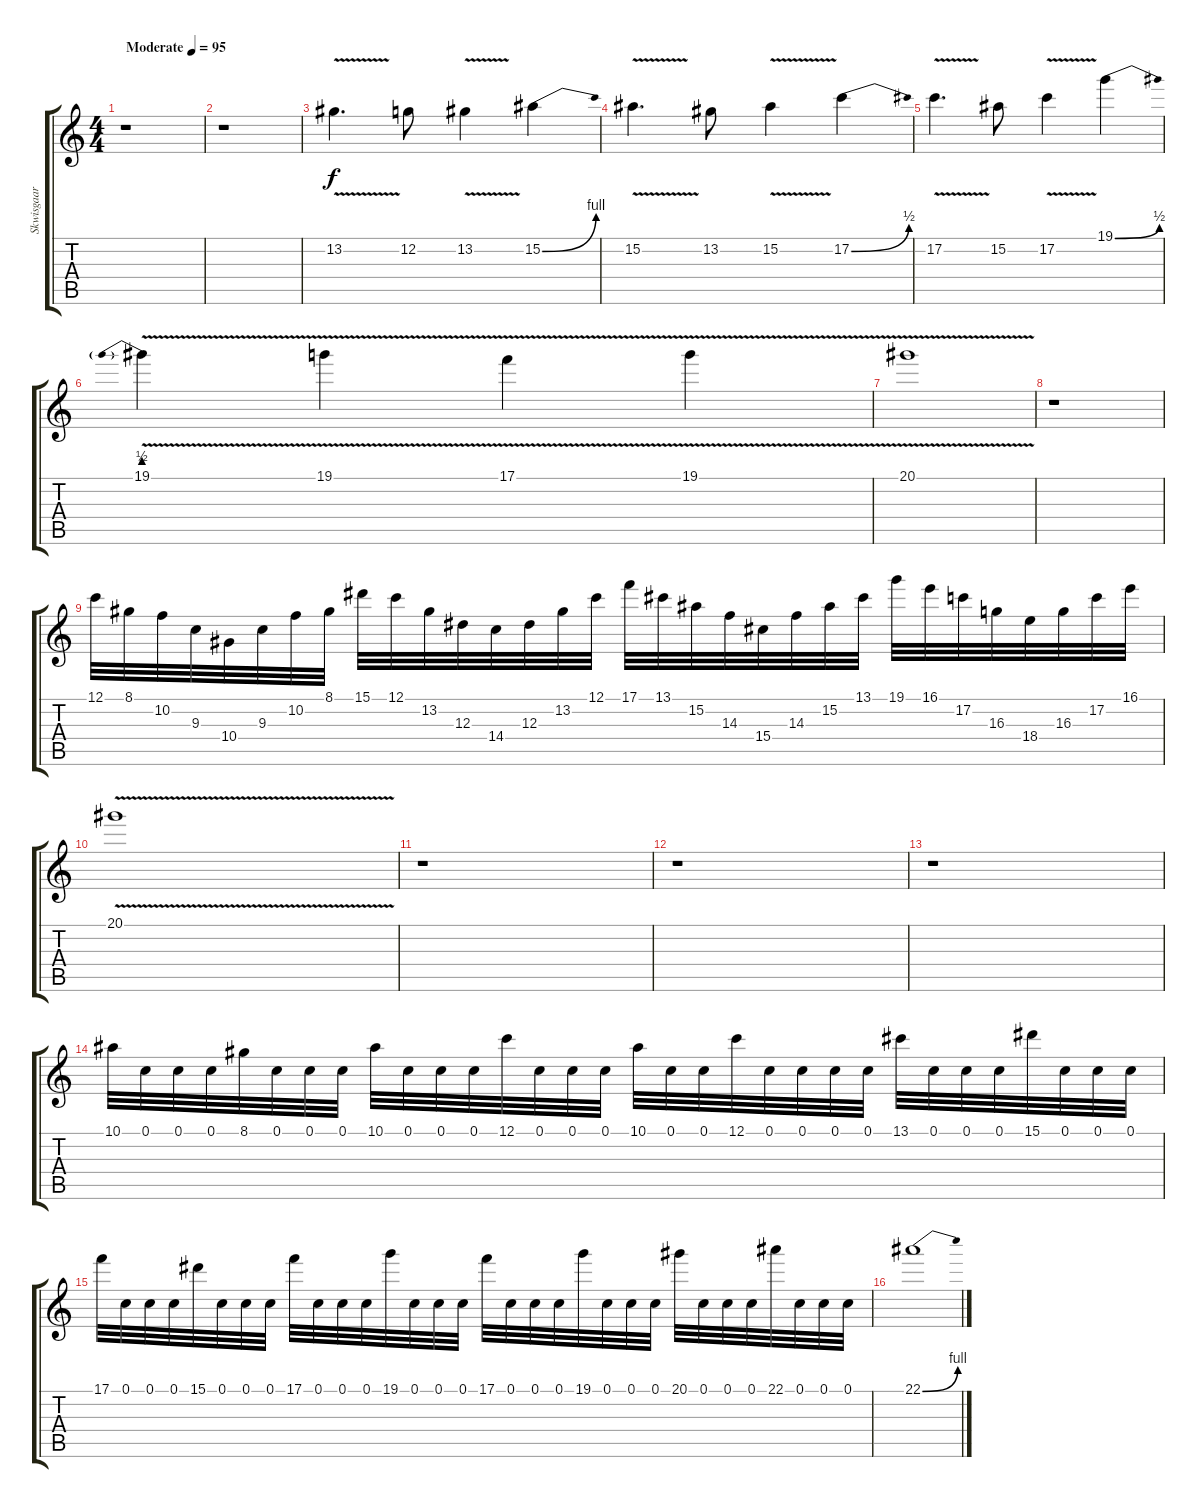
\track ("Skwisgaar 1" "Skwisgaar ") {instrument distortionguitar}
\staff {score tabs}
\tuning (C4 G3 Eb3 Bb2 F2 C2) {hide}
\ts (4 4)
\tempo (95 "Moderate")
\clef g2
\ks c
r.1{dy f instrument distortionguitar} |
r.1 |
13.2{v}.4{d} 12.2.8 13.2{v}.4 15.2{be (bend 0 0 60 4)}.4 |
15.2{v}.4{d} 13.2.8 15.2{v}.4 17.2{be (bend 0 0 60 2)}.4 |
17.2{v}.4{d} 15.2.8 17.2{v}.4 19.1{be (bend 0 0 60 2)}.4 |
19.1{be (prebend 0 2 60 2) v}.4 19.1{v}.4 17.1{v}.4 19.1{v}.4 |
20.1{v}.1{volume 0} |
r.1 |
12.1.32{volume 11} 8.1.32 10.2.32 9.3.32 10.4.32 9.3.32 10.2.32 8.1.32 15.1.32 12.1.32 13.2.32 12.3.32 14.4.32 12.3.32 13.2.32 12.1.32 17.1.32 13.1.32 15.2.32 14.3.32 15.4.32 14.3.32 15.2.32 13.1.32 19.1.32 16.1.32 17.2.32 16.3.32 18.4.32 16.3.32 17.2.32 16.1.32 |
20.1{v}.1{volume 0} |
r.1 |
r.1 |
r.1 |
10.1.32{volume 11} 0.1.32 0.1.32 0.1.32 8.1.32 0.1.32 0.1.32 0.1.32 10.1.32 0.1.32 0.1.32 0.1.32 12.1.32 0.1.32 0.1.32 0.1.32 10.1.32 0.1.32 0.1.32 12.1.32 0.1.32 0.1.32 0.1.32 0.1.32 13.1.32 0.1.32 0.1.32 0.1.32 15.1.32 0.1.32 0.1.32 0.1.32 |
17.1.32 0.1.32 0.1.32 0.1.32 15.1.32 0.1.32 0.1.32 0.1.32 17.1.32 0.1.32 0.1.32 0.1.32 19.1.32 0.1.32 0.1.32 0.1.32 17.1.32 0.1.32 0.1.32 0.1.32 19.1.32 0.1.32 0.1.32 0.1.32 20.1.32 0.1.32 0.1.32 0.1.32 22.1.32 0.1.32 0.1.32 0.1.32 |
22.1{be (bend 0 0 60 4)}.1{volume 0}
